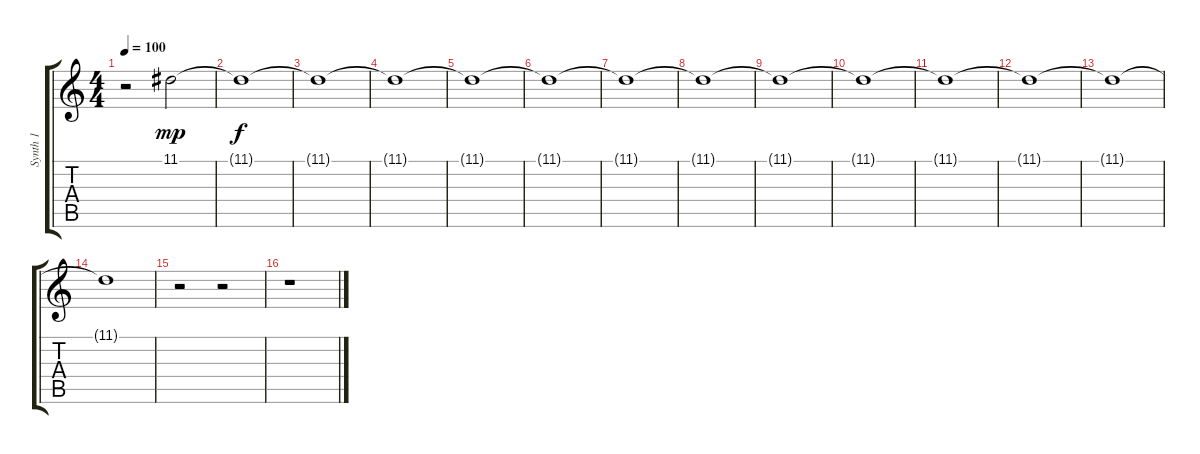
\track ("Synth 1" "Synth 1") {instrument pad3polysynth}
\staff {score tabs}
\tuning (E4 B3 G3 D3 A2 E2) {hide}
\ts (4 4)
\tempo 100
\clef g2
\ks c
r.2{dy f} 11.1.2{dy mp} |
11.1{t}.1{dy f} |
11.1{t}.1 |
11.1{t}.1 |
11.1{t}.1 |
11.1{t}.1 |
11.1{t}.1 |
11.1{t}.1 |
11.1{t}.1 |
11.1{t}.1 |
11.1{t}.1 |
11.1{t}.1 |
11.1{t}.1 |
11.1{t}.1 |
r.2 r.2 |
r.1
